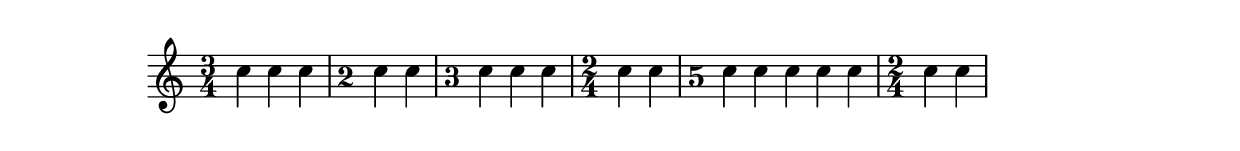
%% DO NOT EDIT this file manually; it is automatically
%% generated from LSR http://lsr.dsi.unimi.it
%% Make any changes in LSR itself, or in Documentation/snippets/new/ ,
%% and then run scripts/auxiliar/makelsr.py
%%
%% This file is in the public domain.
\version "2.14.2"

\header {
  lsrtags = "tweaks-and-overrides, rhythms"

%% Translation of GIT committish: 6977ddc9a3b63ea810eaecb864269c7d847ccf98
  texidoces = "

A veces, la indicación de compás no debe imprimir la fracción completa
(p.ej.  7/4), sino sólo el numerador (7 en este caso).  Esto se puede
hacer fácilmente utilizando @code{\\override Staff.TimeSignature
#'style = #'single-digit} para cambiar el estilo
permanentemente. Usando @code{\\revert Staff.TimeSignature #'style},
se puede revertir el cambio.  Para aplicar el estilo de un dígito
único a una sola indicación de compás, utilice la instrucción
@code{\\override} y anteponga la instrucción @code{\\once}.

"
  doctitlees = "Indicación de compás imprimiendo sólo el numerador (en lugar de la fracción)"

%% Translation of GIT committish: 3b125956b08d27ef39cd48bfa3a2f1e1bb2ae8b4
  texidocfr = "
La métrique est parfois indiquée non pas par une fraction (p.ex. 7/4)
mais simplement par son numérateur (7 dans ce cas).  L'instruction
@code{\\override Staff.TimeSignature #'style = #'single-digit} permet de
déroger au style par défaut de manière permanente -- un @code{\\revert
Staff.TimeSignature #'style} d'annuler ces modifications.  Lorsque cette
métrique sous la forme d'une seul chiffre ne se présente qu'une seule
fois, il suffit de faire précéder l'instruction @code{\\override} d'un
simple @code{\\once}.

"
  doctitlefr = "Affichage seulement du numérateur d'une métrique (au
lieu d'une fraction)"


  texidoc = "
Sometimes, a time signature should not print the whole fraction (e.g.
7/4), but only the numerator (7 in this case). This can be easily done
by using @code{\\override Staff.TimeSignature #'style = #'single-digit}
to change the style permanently. By using @code{\\revert
Staff.TimeSignature #'style}, this setting can be reversed. To apply
the single-digit style to only one time signature, use the
@code{\\override} command and prefix it with a @code{\\once}.

"
  doctitle = "Time signature printing only the numerator as a number (instead of the fraction)"
} % begin verbatim


\relative c'' {
  \time 3/4
  c4 c c
  % Change the style permanently
  \override Staff.TimeSignature #'style = #'single-digit
  \time 2/4
  c4 c
  \time 3/4
  c4 c c
  % Revert to default style:
  \revert Staff.TimeSignature #'style
  \time 2/4
  c4 c
  % single-digit style only for the next time signature
  \once \override Staff.TimeSignature #'style = #'single-digit
  \time 5/4
  c4 c c c c
  \time 2/4
  c4 c
}

